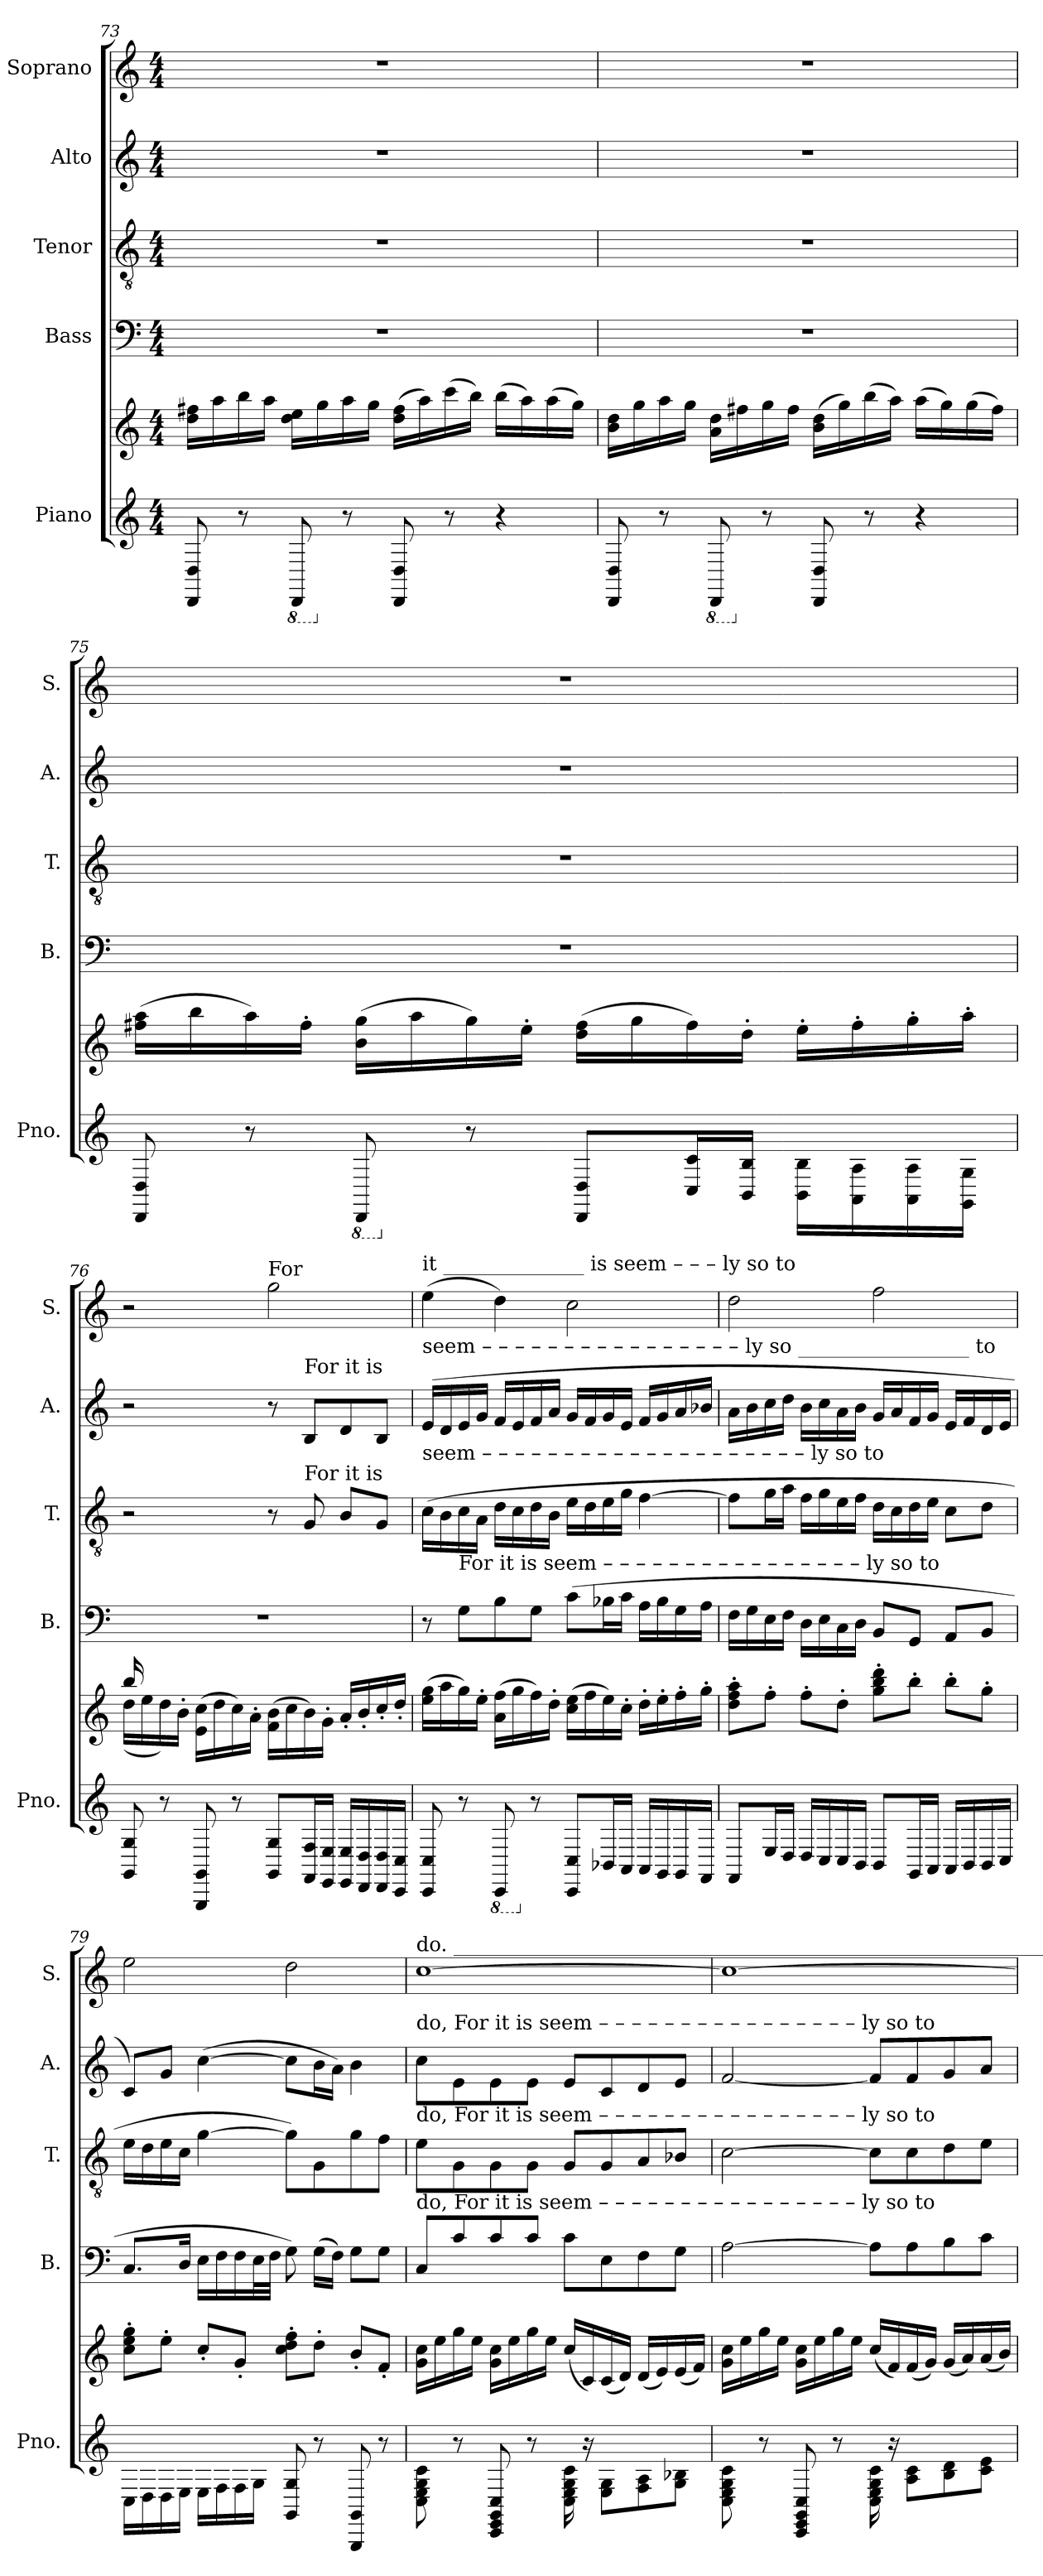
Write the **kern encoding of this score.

**kern	**kern	**kern	**kern	**kern	**kern
*part5	*part5	*part4	*part3	*part2	*part1
*staff6	*staff5	*staff4	*staff3	*staff2	*staff1
*I"Piano	*	*I"Bass	*I"Tenor	*I"Alto	*I"Soprano
*I'Pno.	*	*I'B.	*I'T.	*I'A.	*I'S.
*clefG2	*clefG2	*clefF4	*clefGv2	*clefG2	*clefG2
*k[]	*k[]	*k[]	*k[]	*k[]	*k[]
*M4/4	*M4/4	*M4/4	*M4/4	*M4/4	*M4/4
=73	=73	=73	=73	=73	=73
8DD/ 8D/	16dd\ 16ff#X\LL	1r	1r	1r	1r
.	16aa\	.	.	.	.
8r	16bb\	.	.	.	.
.	16aa\JJ	.	.	.	.
*8ba	*	*	*	*	*
8DDD/	16dd\ 16ee\LL	.	.	.	.
.	16gg\	.	.	.	.
*X8ba	*	*	*	*	*
8r	16aa\	.	.	.	.
.	16gg\JJ	.	.	.	.
8DD/ 8D/	(>16dd\ 16ff#\LL	.	.	.	.
.	16aa\)	.	.	.	.
8r	(>16ccc\	.	.	.	.
.	16bb\JJ)	.	.	.	.
4r	(>16bb\LL	.	.	.	.
.	16aa\)	.	.	.	.
.	(>16aa\	.	.	.	.
.	16gg\JJ)	.	.	.	.
!!LO:PB:g=z
=74	=74	=74	=74	=74	=74
8DD/ 8D/	16b\ 16dd\LL	1r	1r	1r	1r
.	16gg\	.	.	.	.
8r	16aa\	.	.	.	.
.	16gg\JJ	.	.	.	.
*8ba	*	*	*	*	*
8DDD/	16a\ 16dd\LL	.	.	.	.
.	16ff#X\	.	.	.	.
*X8ba	*	*	*	*	*
8r	16gg\	.	.	.	.
.	16ff#\JJ	.	.	.	.
8DD/ 8D/	(>16b\ 16dd\LL	.	.	.	.
.	16gg\)	.	.	.	.
8r	(>16bb\	.	.	.	.
.	16aa\JJ)	.	.	.	.
4r	(>16aa\LL	.	.	.	.
.	16gg\)	.	.	.	.
.	(>16gg\	.	.	.	.
.	16ff#\JJ)	.	.	.	.
=75	=75	=75	=75	=75	=75
8DD/ 8D/	(>16ff#X\ 16aa\LL	1r	1r	1r	1r
.	16bb\	.	.	.	.
8r	16aa\)	.	.	.	.
.	16ff#'\JJ	.	.	.	.
*8ba	*	*	*	*	*
8DDD/	(>16b\ 16gg\LL	.	.	.	.
.	16aa\	.	.	.	.
*X8ba	*	*	*	*	*
8r	16gg\)	.	.	.	.
.	16ee'\JJ	.	.	.	.
8DD/ 8D/L	(>16dd\ 16ff#\LL	.	.	.	.
.	16gg\	.	.	.	.
16C/ 16c/L	16ff#\)	.	.	.	.
16BB/ 16B/JJ	16dd'\JJ	.	.	.	.
16BB\ 16B\LL	16ee'\LL	.	.	.	.
16AA\ 16A\	16ff#'\	.	.	.	.
16AA\ 16A\	16gg'\	.	.	.	.
16GG\ 16G\JJ	16aa'\JJ	.	.	.	.
!!LO:LB:g=z
=76	=76	=76	=76	=76	=76
*	*^	*	*	*	*
8GG/ 8G/	16bb/	(>16dd\LL	1r	2r	2r	2r
.	16ryy	16ee\	.	.	.	.
8r	8ryy	16dd\)	.	.	.	.
.	.	16b'\JJ	.	.	.	.
8GGG/ 8GG/	4ryy	(>16e\ 16cc\LL	.	.	.	.
.	.	16dd\	.	.	.	.
8r	.	16cc\)	.	.	.	.
.	.	16a'\JJ	.	.	.	.
!	!	!	!	!	!	!LO:TX:a:t=For
8GG/ 8G/L	2ryy	(>16f\ 16b\LL	.	8r	8r	2gg\
.	.	16cc\	.	.	.	.
!	!	!	!	!	!LO:TX:a:t=For      it         is	!
!	!	!	!	!LO:TX:a:t=For      it         is	!	!
16FF/ 16F/L	.	16b\)	.	8G/	8B/L	.
16EE/ 16E/JJ	.	16g'\JJ	.	.	.	.
16EE/ 16E/LL	.	16a'/LL	.	8B/L	8d/	.
16DD/ 16D/	.	16b'/	.	.	.	.
16DD/ 16D/	.	16cc'/	.	8G/J	8B/J	.
16CC/ 16C/JJ	.	16dd'/JJ	.	.	.	.
!!LO:PB:g=z
=77	=77	=77	=77	=77	=77	=77
!	!	!	!	!	!	!LO:TX:a:t=it  ______________       is                                          seem   –        –        –     ly                                        so                                         to
!	!	!	!	!	!LO:TX:a:t=seem       –        –        –        –        –        –        –        –        –        –        –        –        –        –        –        –      ly     so   _________________  to	!
!	!	!	!	!LO:TX:a:t=seem       –        –        –        –        –        –        –        –        –        –        –        –        –        –        –        –        –        –        –        –      ly      so    to	!	!
*	*v	*v	*	*	*	*
8CC/ 8C/	(>16ee\ 16gg\LL	8r	(>16c\LL	(>16e/LL	(>4ee\
.	16aa\	.	16B\	16d/	.
!	!	!LO:TX:a:t=For    it       is        seem       –        –        –        –        –        –        –        –        –        –        –        –        –        –        –        –      ly      so    to	!	!	!
8r	16gg\)	8G\L	16c\	16e/	.
.	16ee'\JJ	.	16A\JJ	16g/JJ	.
*8ba	*	*	*	*	*
8CCC/	(>16a\ 16ff\LL	8B\	16d\LL	16f/LL	4dd\)
.	16gg\	.	16c\	16e/	.
*X8ba	*	*	*	*	*
8r	16ff\)	8G\J	16d\	16f/	.
.	16dd'\JJ	.	16B\JJ	16a/JJ	.
8CC/ 8C/L	(>16cc\ 16ee\LL	(>8c\L	16e\LL	16g/LL	2cc\
.	16ff\	.	16d\	16f/	.
16BB-X/L	16ee\)	16B-X\L	16e\	16g/	.
16AA/JJ	16cc'\JJ	16c\JJ	16g\JJ	16e/JJ	.
16AA/LL	16dd'\LL	16A\LL	[4f\	16f/LL	.
16GG/	16ee'\	16B-\	.	16g/	.
16GG/	16ff'\	16G\	.	16a/	.
16FF/JJ	16gg'\JJ	16A\JJ	.	16b-X/JJ	.
=78	=78	=78	=78	=78	=78
8FF/L	8dd\' 8ff\' 8aa\'L	16F\LL	8f\L]	16a\LL	2dd\
.	.	16G\	.	16b\	.
16E/L	8ff'\J	16E\	16g\L	16cc\	.
16D/JJ	.	16F\JJ	16a\JJ	16dd\JJ	.
16D/LL	8ff'\L	16D\LL	16f\LL	16b\LL	.
16C/	.	16E\	16g\	16cc\	.
16C/	8dd'\J	16C\	16e\	16a\	.
16BB/JJ	.	16D\JJ	16f\JJ	16b\JJ	.
8BB/L	8gg\' 8bb\' 8ddd\'L	8BB/L	16d\LL	16g/LL	2ff\
.	.	.	16c\	16a/	.
16GG/L	8bb'\J	8GG/J	16d\	16f/	.
16AA/JJ	.	.	16e\JJ	16g/JJ	.
16AA/LL	8bb'\L	8AA/L	8c\L	16e/LL	.
16BB/	.	.	.	16f/	.
16BB/	8gg'\J	8BB/J	8d\J	16d/	.
16C/JJ	.	.	.	16e/JJ	.
=79	=79	=79	=79	=79	=79
16C\LL	8cc\' 8ee\' 8gg\'L	8.C/L	16e\LL	8c/L)	2ee\
16D\	.	.	16d\	.	.
16D\	8ee'\J	.	16e\	8g/J	.
16E\JJ	.	16D/Jk	16c\JJ	.	.
16E\LL	8cc'/L	16E\LL	[4g\	(>[4cc\	.
16F\	.	16F\	.	.	.
16F\	8g'/J	16F\	.	.	.
16G\JJ	.	32E\L	.	.	.
.	.	32F\JJJ	.	.	.
8GG/ 8G/	8cc\' 8dd\' 8ff\'L	8G\)	8g\L])	8cc\L]	2dd\
8r	8dd'\J	(>16G\LL	8G\	16b\L	.
.	.	16F\JJ)	.	16a\JJ)	.
8GGG/ 8GG/	8b'/L	8G\L	8g\	4b\	.
8r	8f'/J	8G\J	8f\J	.	.
!!LO:PB:g=z
=80	=80	=80	=80	=80	=80
!	!	!	!	!	!LO:TX:a:t=do. ___________________________________________________________________________________________________________________________
!	!	!	!	!LO:TX:a:t=do,   For    it      is      seem       –        –        –        –        –        –        –        –        –        –        –        –        –        –        –        –     ly     so      to	!
!	!	!	!LO:TX:a:t=do,   For    it      is      seem       –        –        –        –        –        –        –        –        –        –        –        –        –        –        –        –     ly     so      to	!	!
!	!	!LO:TX:a:t=do,   For    it      is      seem      –        –        –        –        –        –        –        –        –        –        –        –        –        –        –        –     ly     so      to	!	!	!
8C\ 8E\ 8G\ 8c\	16g\ 16cc\LL	8C/L	8e\L	8cc\L	[1cc
.	16ee\	.	.	.	.
8r	16gg\	8c/	8G\	8e\	.
.	16ee\JJ	.	.	.	.
8CC/ 8EE/ 8GG/ 8C/	16g\ 16cc\LL	8c/	8G\	8e\	.
.	16ee\	.	.	.	.
8r	16gg\	8c/J	8G\J	8e\J	.
.	16ee\JJ	.	.	.	.
16C\ 16E\ 16G\ 16c\	(<16cc/LL	8c\L	8G/L	8e/L	.
16r	16c/)	.	.	.	.
8E\ 8G\L	(<16c/	8E\	8G/	8c/	.
.	16d/JJ)	.	.	.	.
8F\ 8A\	(<16d/LL	8F\	8A/	8d/	.
.	16e/)	.	.	.	.
8G\ 8B-X\J	(<16e/	8G\J	8B-X/J	8e/J	.
.	16f/JJ)	.	.	.	.
=81	=81	=81	=81	=81	=81
8C\ 8E\ 8G\ 8c\	16g\ 16cc\LL	[2A\	[2c\	[2f/	1cc_
.	16ee\	.	.	.	.
8r	16gg\	.	.	.	.
.	16ee\JJ	.	.	.	.
8CC/ 8EE/ 8GG/ 8C/	16g\ 16cc\LL	.	.	.	.
.	16ee\	.	.	.	.
8r	16gg\	.	.	.	.
.	16ee\JJ	.	.	.	.
16C\ 16E\ 16G\ 16c\	(<16cc/LL	8A\L]	8c\L]	8f/L]	.
16r	16f/)	.	.	.	.
8A\ 8c\L	(<16f/	8A\	8c\	8f/	.
.	16g/JJ)	.	.	.	.
8B\ 8d\	(<16g/LL	8B\	8d\	8g/	.
.	16a/)	.	.	.	.
8c\ 8e\J	(<16a/	8c\J	8e\J	8a/J	.
.	16b/JJ)	.	.	.	.
=	=	=	=	=	=
*-	*-	*-	*-	*-	*-
